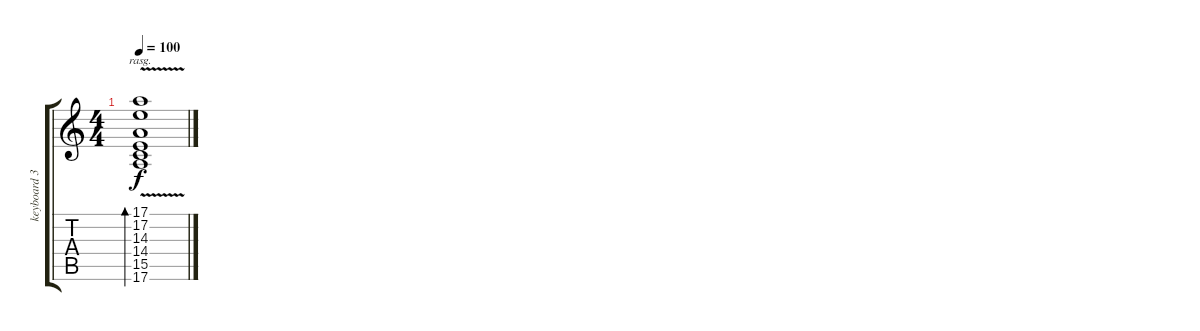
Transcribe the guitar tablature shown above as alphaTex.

\track ("keyboard 3 " "keyboard 3") {instrument fx5brightness}
\staff {score tabs}
\tuning (E4 B3 G3 D3 A2 E2) {hide}
\ts (4 4)
\tempo 100
\clef g2
\ks c
(17.1{v} 17.2 14.3 14.4 15.5 17.6).1{bd 480 rasg ii dy f balance 8}
